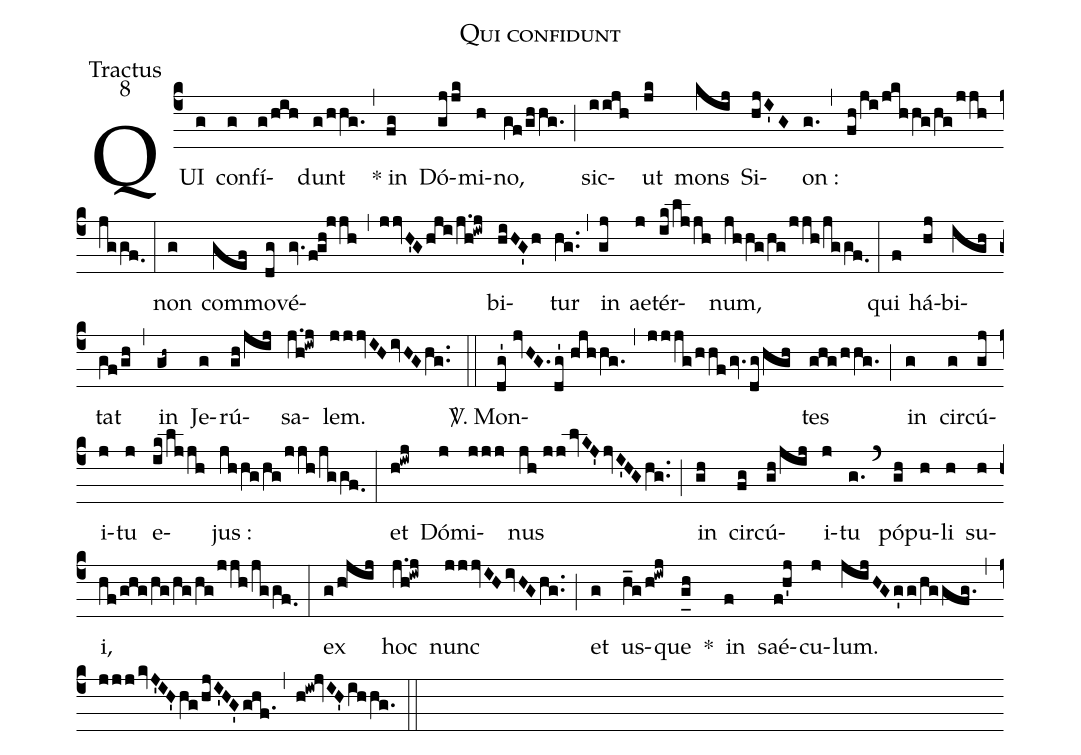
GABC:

name:Qui confidunt;
office-part:Tractus;
mode:8;
%%
(c4) QUI(g) con(g)fí(g/hih)dunt(g/hhg.) (,) * in(fg) Dó(gjjk)mi(h)no,(gf/ghhg.) (;) sic(iijh)ut(jk) mons(kij) Si(hjI'G)on :(g.) (,) (fh/ji/jkhhg/hg/jjh/jggf.0) (:) non(g) com(gef)mo(dg)vé(gv.fgh!jjh)(,)(jjvH'Ghji/j.h!iwj)bi(hiHG'h)tur(hg..) (,) in(gj) ae(j)tér(ik/ljjh)num,(jhhg/hg/jjh/jggf.0) (:) qui(f) há(hj)bi(igh)tat(gf/gh) (,) in(gh~) Je(g)rú(gh/jij)sa(j.h!iwj)lem.(jjjvIHivHGhg..) (::)
<sp>V/</sp>. Mon(dg'//jvHG.dg'//hjhhg.)(,)(jjjg/hhfgv.dg/hgh)tes(ghg/hhg.) (;) in(g) cir(g)cú(gj)i(j)tu(j) e(ik/ljjh)jus :(jhhg/hg/jjh/jggf.0) (:) et(h!iwj) Dó(j)mi(jjj)nus(jh//jjlvKJ'jvI'HGhg..) (;) in(gh) cir(fg)cú(gh/jij)i(j)tu(g.) (`) pó(gh)pu(h)li(h) su(h)i,(hf/ghg/hg/hg/hg/jjh/jggf.0) (:) ex(g/h!jij) hoc(j.h!iwj) nunc(jjjvIHivHGhg..) (;) et(g) us(h_g/h!iwj)que(g_[uh:l]h) *() in(f) saé(f!h'j)cu(j)lum.(jijHGg'g/hggfg.) (,) (jjjkvJ'IH'hg/hjI'HG'ghf.1) (,) (h!iw!jvIH'ihhg.) (::)
